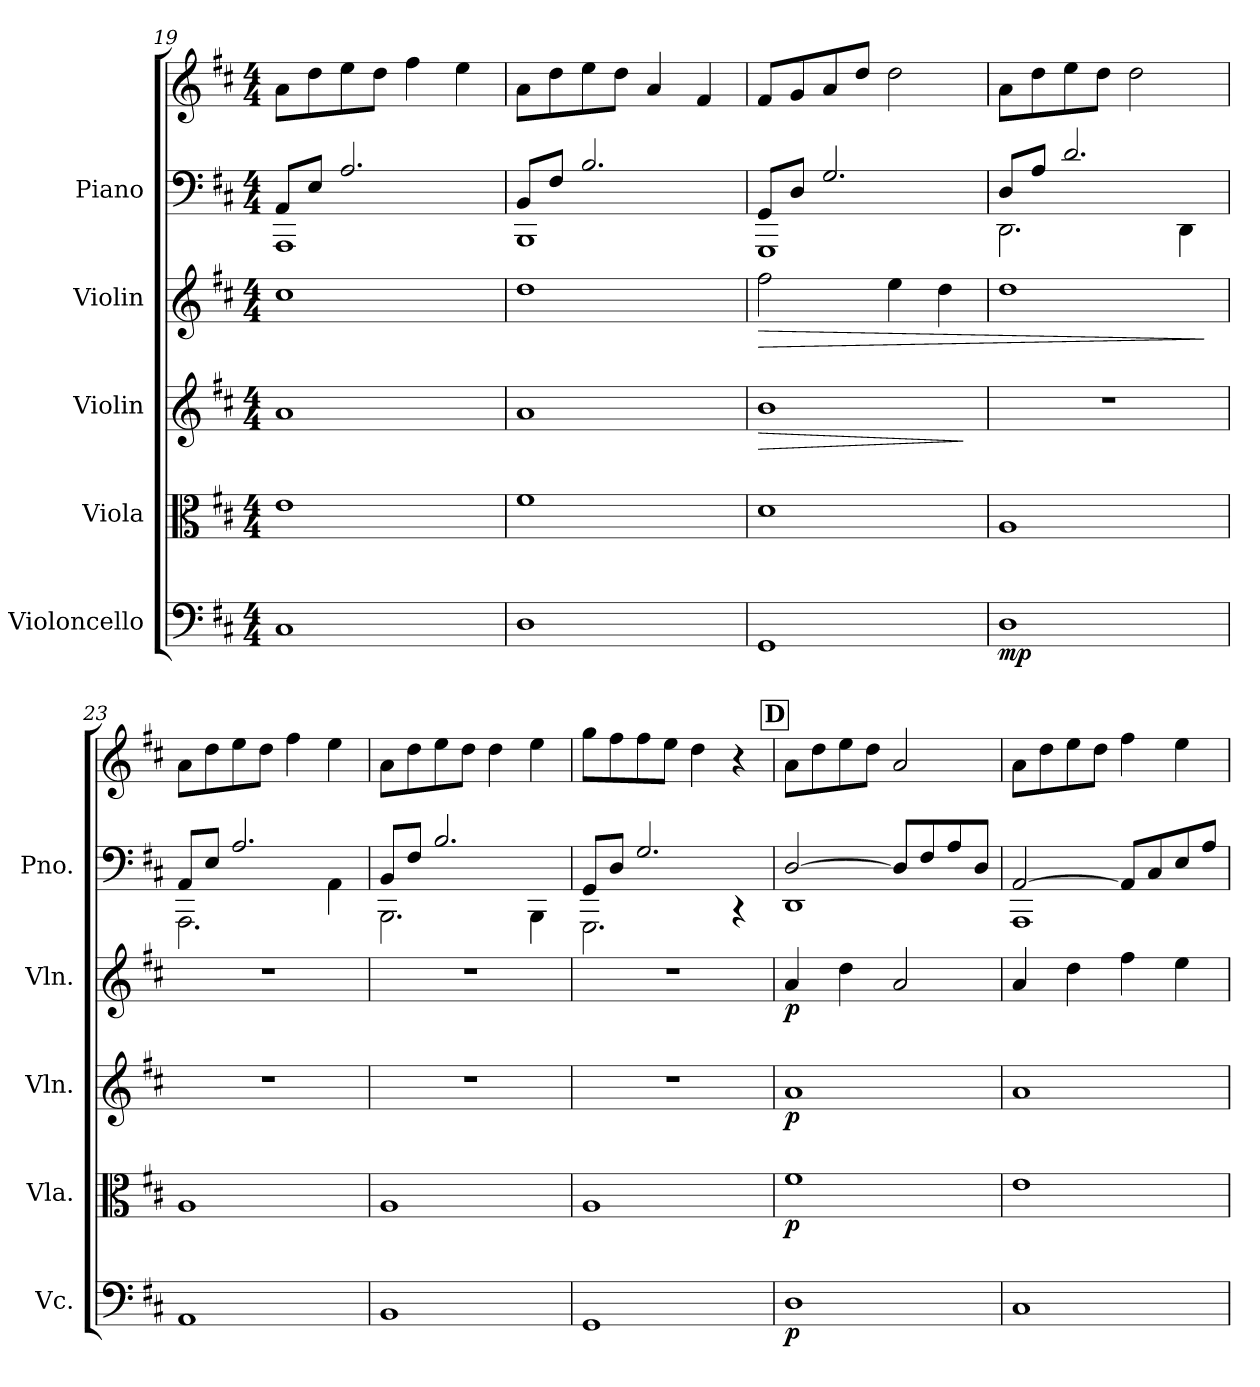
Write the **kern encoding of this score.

**kern	**dynam	**kern	**dynam	**kern	**dynam	**kern	**dynam	**kern	**kern
*part5	*part5	*part4	*part4	*part3	*part3	*part2	*part2	*part1	*part1
*staff6	*staff6	*staff5	*staff5	*staff4	*staff4	*staff3	*staff3	*staff2	*staff1
*I"Violoncello	*	*I"Viola	*	*I"Violin	*	*I"Violin	*	*I"Piano	*
*I'Vc.	*	*I'Vla.	*	*I'Vln.	*	*I'Vln.	*	*I'Pno.	*
*clefF4	*	*clefC3	*	*clefG2	*	*clefG2	*	*clefF4	*clefG2
*k[f#c#]	*	*k[f#c#]	*	*k[f#c#]	*	*k[f#c#]	*	*k[f#c#]	*k[f#c#]
*M4/4	*	*M4/4	*	*M4/4	*	*M4/4	*	*M4/4	*M4/4
=19	=19	=19	=19	=19	=19	=19	=19	=19	=19
*	*	*	*	*	*	*	*	*^	*
1C#	.	1e	.	1a	.	1cc#	.	8AA/L	1AAA	8a\L
.	.	.	.	.	.	.	.	8E/J	.	8dd\
.	.	.	.	.	.	.	.	2.A/	.	8ee\
.	.	.	.	.	.	.	.	.	.	8dd\J
.	.	.	.	.	.	.	.	.	.	4ff#\
.	.	.	.	.	.	.	.	.	.	4ee\
=20	=20	=20	=20	=20	=20	=20	=20	=20	=20	=20
1D	.	1f#	.	1a	.	1dd	.	8BB/L	1BBB	8a\L
.	.	.	.	.	.	.	.	8F#/J	.	8dd\
.	.	.	.	.	.	.	.	2.B/	.	8ee\
.	.	.	.	.	.	.	.	.	.	8dd\J
.	.	.	.	.	.	.	.	.	.	4a/
.	.	.	.	.	.	.	.	.	.	4f#/
=21	=21	=21	=21	=21	=21	=21	=21	=21	=21	=21
!	!	!	!	!	!LO:HP:b	!	!LO:HP:b	!	!	!
1GG	.	1d	.	1b	>	2ff#\	>	8GG/L	1GGG	8f#/L
.	.	.	.	.	.	.	.	8D/J	.	8g/
.	.	.	.	.	.	.	.	2.G/	.	8a/
.	.	.	.	.	.	.	.	.	.	8dd/J
.	.	.	.	.	.	4ee\	.	.	.	2dd\
.	.	.	.	.	.	4dd\	.	.	.	.
*	*	*	*	*	*	*	*	*v	*v	*
.	.	.	.	.	]	.	.	.	.
!!LO:PB:g=z
=22	=22	=22	=22	=22	=22	=22	=22	=22	=22
*	*	*	*	*	*	*	*	*^	*
!	!LO:DY:b	!	!	!	!	!	!	!	!	!
1D	mp	1A	.	1r	.	1dd	.	8D/L	2.DD\	8a\L
.	.	.	.	.	.	.	.	8A/J	.	8dd\
.	.	.	.	.	.	.	.	2.d/	.	8ee\
.	.	.	.	.	.	.	.	.	.	8dd\J
.	.	.	.	.	.	.	.	.	.	2dd\
.	.	.	.	.	.	.	.	.	4DD\	.
*	*	*	*	*	*	*	*	*v	*v	*
.	.	.	.	.	.	.	]	.	.
=23	=23	=23	=23	=23	=23	=23	=23	=23	=23
*	*	*	*	*	*	*	*	*^	*
1AA	.	1A	.	1r	.	1r	.	8AA/L	2.AAA\	8a\L
.	.	.	.	.	.	.	.	8E/J	.	8dd\
.	.	.	.	.	.	.	.	2.A/	.	8ee\
.	.	.	.	.	.	.	.	.	.	8dd\J
.	.	.	.	.	.	.	.	.	.	4ff#\
.	.	.	.	.	.	.	.	.	4AA\	4ee\
=24	=24	=24	=24	=24	=24	=24	=24	=24	=24	=24
1BB	.	1A	.	1r	.	1r	.	8BB/L	2.BBB\	8a\L
.	.	.	.	.	.	.	.	8F#/J	.	8dd\
.	.	.	.	.	.	.	.	2.B/	.	8ee\
.	.	.	.	.	.	.	.	.	.	8dd\J
.	.	.	.	.	.	.	.	.	.	4dd\
.	.	.	.	.	.	.	.	.	4BBB\	4ee\
=25	=25	=25	=25	=25	=25	=25	=25	=25	=25	=25
1GG	.	1A	.	1r	.	1r	.	8GG/L	2.GGG\	8gg\L
.	.	.	.	.	.	.	.	8D/J	.	8ff#\
.	.	.	.	.	.	.	.	2.G/	.	8ff#\
.	.	.	.	.	.	.	.	.	.	8ee\J
.	.	.	.	.	.	.	.	.	.	4dd\
.	.	.	.	.	.	.	.	.	4r	4r
!!LO:LB:g=z
!!LO:REH:place=s1:a:B:fs=14:t=D
=26	=26	=26	=26	=26	=26	=26	=26	=26	=26	=26
!	!LO:DY:b	!	!LO:DY:b	!	!LO:DY:b	!	!LO:DY:b	!	!	!
1D	p	1f#	p	1a	p	4a/	p	[2D/	1DD	8a\L
.	.	.	.	.	.	.	.	.	.	8dd\
.	.	.	.	.	.	4dd\	.	.	.	8ee\
.	.	.	.	.	.	.	.	.	.	8dd\J
.	.	.	.	.	.	2a/	.	8D/L]	.	2a/
.	.	.	.	.	.	.	.	8F#/	.	.
.	.	.	.	.	.	.	.	8A/	.	.
.	.	.	.	.	.	.	.	8D/J	.	.
=27	=27	=27	=27	=27	=27	=27	=27	=27	=27	=27
1C#	.	1e	.	1a	.	4a/	.	[2AA/	1AAA	8a\L
.	.	.	.	.	.	.	.	.	.	8dd\
.	.	.	.	.	.	4dd\	.	.	.	8ee\
.	.	.	.	.	.	.	.	.	.	8dd\J
.	.	.	.	.	.	4ff#\	.	8AA/L]	.	4ff#\
.	.	.	.	.	.	.	.	8C#/	.	.
.	.	.	.	.	.	4ee\	.	8E/	.	4ee\
.	.	.	.	.	.	.	.	8A/J	.	.
*	*	*	*	*	*	*	*	*v	*v	*
=	=	=	=	=	=	=	=	=	=
*-	*-	*-	*-	*-	*-	*-	*-	*-	*-
